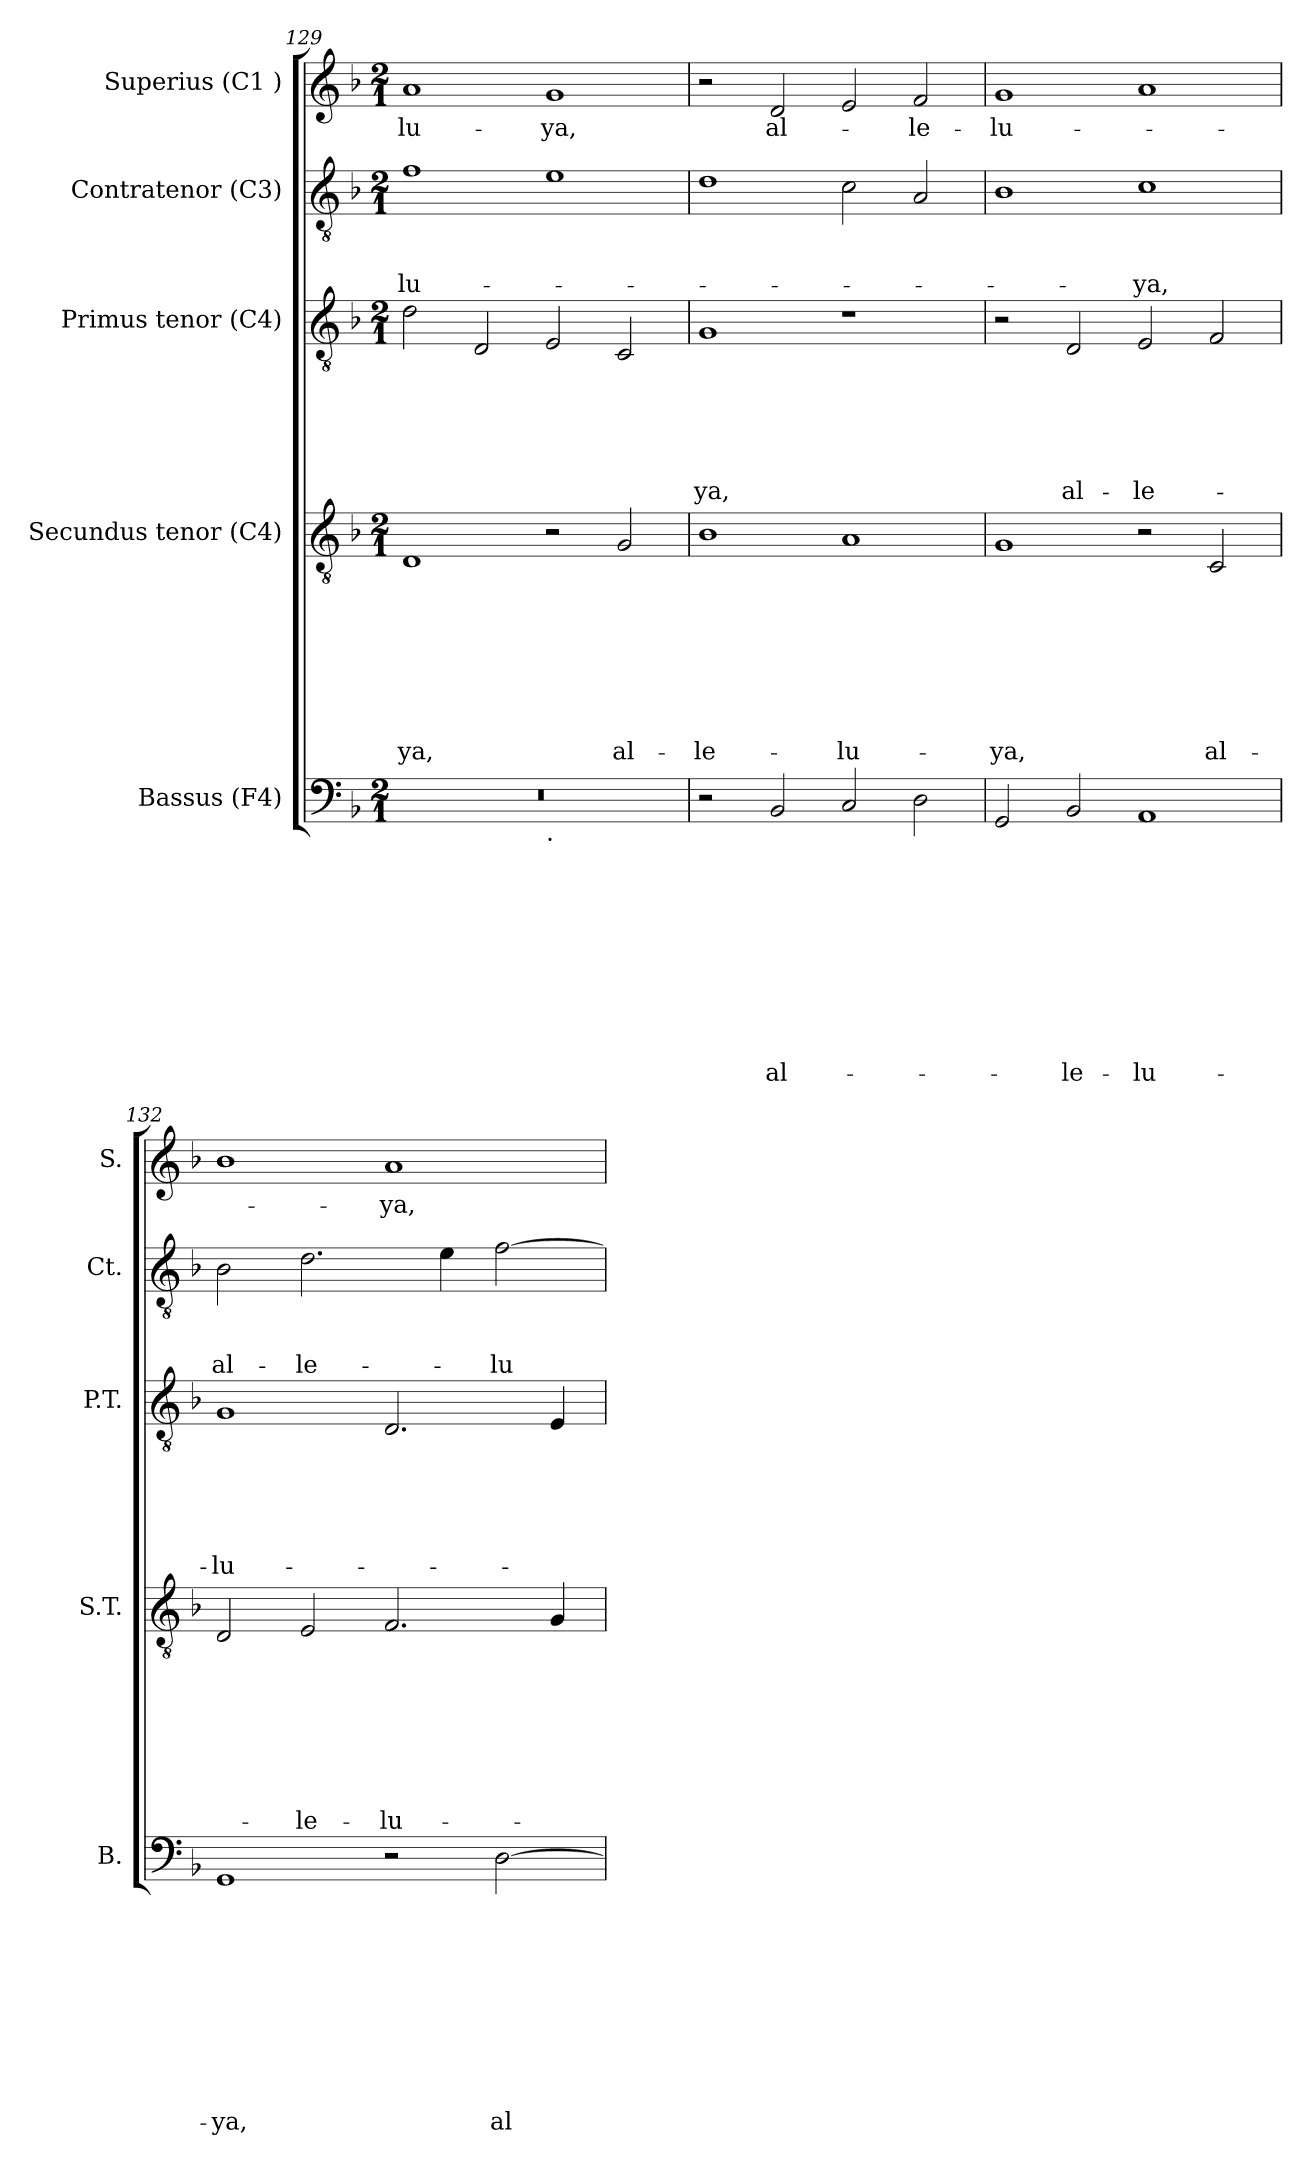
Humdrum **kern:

**kern	**text	**text	**text	**text	**text	**text	**text	**text	**text	**text	**kern	**text	**text	**text	**text	**text	**text	**text	**text	**kern	**text	**text	**text	**text	**text	**text	**kern	**text	**text	**text	**kern	**text
*part5	*part5	*part5	*part5	*part5	*part5	*part5	*part5	*part5	*part5	*part5	*part4	*part4	*part4	*part4	*part4	*part4	*part4	*part4	*part4	*part3	*part3	*part3	*part3	*part3	*part3	*part3	*part2	*part2	*part2	*part2	*part1	*part1
*staff5	*staff5	*staff5	*staff5	*staff5	*staff5	*staff5	*staff5	*staff5	*staff5	*staff5	*staff4	*staff4	*staff4	*staff4	*staff4	*staff4	*staff4	*staff4	*staff4	*staff3	*staff3	*staff3	*staff3	*staff3	*staff3	*staff3	*staff2	*staff2	*staff2	*staff2	*staff1	*staff1
*I"Bassus (F4)	*	*	*	*	*	*	*	*	*	*	*I"Secundus tenor (C4)	*	*	*	*	*	*	*	*	*I"Primus tenor (C4)	*	*	*	*	*	*	*I"Contratenor (C3)	*	*	*	*I"Superius (C1 )	*
*I'B.	*	*	*	*	*	*	*	*	*	*	*I'S.T.	*	*	*	*	*	*	*	*	*I'P.T.	*	*	*	*	*	*	*I'Ct.	*	*	*	*I'S.	*
!!LO:PB:g=z
*clefF4	*	*	*	*	*	*	*	*	*	*	*clefGv2	*	*	*	*	*	*	*	*	*clefGv2	*	*	*	*	*	*	*clefGv2	*	*	*	*clefG2	*
*k[b-]	*	*	*	*	*	*	*	*	*	*	*k[b-]	*	*	*	*	*	*	*	*	*k[b-]	*	*	*	*	*	*	*k[b-]	*	*	*	*k[b-]	*
*F:	*	*	*	*	*	*	*	*	*	*	*F:	*	*	*	*	*	*	*	*	*F:	*	*	*	*	*	*	*F:	*	*	*	*F:	*
*M2/1	*	*	*	*	*	*	*	*	*	*	*M2/1	*	*	*	*	*	*	*	*	*M2/1	*	*	*	*	*	*	*M2/1	*	*	*	*M2/1	*
=129	=129	=129	=129	=129	=129	=129	=129	=129	=129	=129	=129	=129	=129	=129	=129	=129	=129	=129	=129	=129	=129	=129	=129	=129	=129	=129	=129	=129	=129	=129	=129	=129
!	!	!	!	!	!	!	!	!	!	!	!	!	!	!	!	!	!	!	!LO:LY:b	!	!	!	!	!	!	!	!	!	!	!LO:LY:b	!	!LO:LY:b
*^	*	*	*	*	*	*	*	*	*	*	*	*	*	*	*	*	*	*	*	*	*	*	*	*	*	*	*	*	*	*	*	*
0r	1ryy	.	.	.	.	.	.	.	.	.	.	1D	.	.	.	.	.	.	.	-ya,	2d\	.	.	.	.	.	.	1f	.	.	-lu-	1a	-lu-
.	.	.	.	.	.	.	.	.	.	.	.	.	.	.	.	.	.	.	.	.	2D/	.	.	.	.	.	.	.	.	.	.	.	.
!	!LO:TX:b:t=.	!	!	!	!	!	!	!	!	!	!	!	!	!	!	!	!	!	!	!	!	!	!	!	!	!	!	!	!	!	!	!	!
!	!	!	!	!	!	!	!	!	!	!	!	!	!	!	!	!	!	!	!	!	!	!	!	!	!	!	!	!	!	!	!	!	!LO:LY:b
.	1ryy	.	.	.	.	.	.	.	.	.	.	2r	.	.	.	.	.	.	.	.	2E/	.	.	.	.	.	.	1e	.	.	.	1g	-ya,
!	!	!	!	!	!	!	!	!	!	!	!	!	!	!	!	!	!	!	!	!LO:LY:b	!	!	!	!	!	!	!	!	!	!	!	!	!
.	.	.	.	.	.	.	.	.	.	.	.	2G/	.	.	.	.	.	.	.	al-	2C/	.	.	.	.	.	.	.	.	.	.	.	.
=130	=130	=130	=130	=130	=130	=130	=130	=130	=130	=130	=130	=130	=130	=130	=130	=130	=130	=130	=130	=130	=130	=130	=130	=130	=130	=130	=130	=130	=130	=130	=130	=130	=130
!	!	!	!	!	!	!	!	!	!	!	!	!	!	!	!	!	!	!	!	!LO:LY:b	!	!	!	!	!	!	!LO:LY:b	!	!	!	!	!	!
*v	*v	*	*	*	*	*	*	*	*	*	*	*	*	*	*	*	*	*	*	*	*	*	*	*	*	*	*	*	*	*	*	*	*
2r	.	.	.	.	.	.	.	.	.	.	1B-	.	.	.	.	.	.	.	-le-	1G	.	.	.	.	.	-ya,	1d	.	.	.	2r	.
!	!	!	!	!	!	!	!	!	!	!LO:LY:b	!	!	!	!	!	!	!	!	!	!	!	!	!	!	!	!	!	!	!	!	!	!LO:LY:b
2BB-/	.	.	.	.	.	.	.	.	.	al-	.	.	.	.	.	.	.	.	.	.	.	.	.	.	.	.	.	.	.	.	2d/	al-
!	!	!	!	!	!	!	!	!	!	!	!	!	!	!	!	!	!	!	!LO:LY:b	!	!	!	!	!	!	!	!	!	!	!	!	!
2C/	.	.	.	.	.	.	.	.	.	.	1A	.	.	.	.	.	.	.	-lu-	1r	.	.	.	.	.	.	2c\	.	.	.	2e/	.
!	!	!	!	!	!	!	!	!	!	!	!	!	!	!	!	!	!	!	!	!	!	!	!	!	!	!	!	!	!	!	!	!LO:LY:b
2D\	.	.	.	.	.	.	.	.	.	.	.	.	.	.	.	.	.	.	.	.	.	.	.	.	.	.	2A/	.	.	.	2f/	-le-
=131	=131	=131	=131	=131	=131	=131	=131	=131	=131	=131	=131	=131	=131	=131	=131	=131	=131	=131	=131	=131	=131	=131	=131	=131	=131	=131	=131	=131	=131	=131	=131	=131
!	!	!	!	!	!	!	!	!	!	!	!	!	!	!	!	!	!	!	!LO:LY:b	!	!	!	!	!	!	!	!	!	!	!	!	!LO:LY:b
2GG/	.	.	.	.	.	.	.	.	.	.	1G	.	.	.	.	.	.	.	-ya,	2r	.	.	.	.	.	.	1B-	.	.	.	1g	-lu-
!	!	!	!	!	!	!	!	!	!	!LO:LY:b	!	!	!	!	!	!	!	!	!	!	!	!	!	!	!	!LO:LY:b	!	!	!	!	!	!
2BB-/	.	.	.	.	.	.	.	.	.	-le-	.	.	.	.	.	.	.	.	.	2D/	.	.	.	.	.	al-	.	.	.	.	.	.
!	!	!	!	!	!	!	!	!	!	!LO:LY:b	!	!	!	!	!	!	!	!	!	!	!	!	!	!	!	!LO:LY:b	!	!	!	!LO:LY:b	!	!
1AA	.	.	.	.	.	.	.	.	.	-lu-	2r	.	.	.	.	.	.	.	.	2E/	.	.	.	.	.	-le-	1c	.	.	-ya,	1a	.
!	!	!	!	!	!	!	!	!	!	!	!	!	!	!	!	!	!	!	!LO:LY:b	!	!	!	!	!	!	!	!	!	!	!	!	!
.	.	.	.	.	.	.	.	.	.	.	2C/	.	.	.	.	.	.	.	al-	2F/	.	.	.	.	.	.	.	.	.	.	.	.
=132	=132	=132	=132	=132	=132	=132	=132	=132	=132	=132	=132	=132	=132	=132	=132	=132	=132	=132	=132	=132	=132	=132	=132	=132	=132	=132	=132	=132	=132	=132	=132	=132
!	!	!	!	!	!	!	!	!	!	!LO:LY:b	!	!	!	!	!	!	!	!	!	!	!	!	!	!	!	!LO:LY:b	!	!	!	!LO:LY:b	!	!
1GG	.	.	.	.	.	.	.	.	.	-ya,	2D/	.	.	.	.	.	.	.	.	1G	.	.	.	.	.	-lu-	2B-\	.	.	al-	1b-	.
!	!	!	!	!	!	!	!	!	!	!	!	!	!	!	!	!	!	!	!LO:LY:b	!	!	!	!	!	!	!	!	!	!	!LO:LY:b	!	!
.	.	.	.	.	.	.	.	.	.	.	2E/	.	.	.	.	.	.	.	-le-	.	.	.	.	.	.	.	2.d\	.	.	-le-	.	.
!	!	!	!	!	!	!	!	!	!	!	!	!	!	!	!	!	!	!	!LO:LY:b	!	!	!	!	!	!	!	!	!	!	!	!	!LO:LY:b
2r	.	.	.	.	.	.	.	.	.	.	2.F/	.	.	.	.	.	.	.	-lu-	2.D/	.	.	.	.	.	.	.	.	.	.	1a	-ya,
.	.	.	.	.	.	.	.	.	.	.	.	.	.	.	.	.	.	.	.	.	.	.	.	.	.	.	4e\	.	.	.	.	.
!	!	!	!	!	!	!	!	!	!	!LO:LY:b	!	!	!	!	!	!	!	!	!	!	!	!	!	!	!	!	!	!	!	!LO:LY:b	!	!
[<2D\	.	.	.	.	.	.	.	.	.	al-	.	.	.	.	.	.	.	.	.	.	.	.	.	.	.	.	[<2f\	.	.	-lu-	.	.
.	.	.	.	.	.	.	.	.	.	.	4G/	.	.	.	.	.	.	.	.	4E/	.	.	.	.	.	.	.	.	.	.	.	.
=	=	=	=	=	=	=	=	=	=	=	=	=	=	=	=	=	=	=	=	=	=	=	=	=	=	=	=	=	=	=	=	=
*-	*-	*-	*-	*-	*-	*-	*-	*-	*-	*-	*-	*-	*-	*-	*-	*-	*-	*-	*-	*-	*-	*-	*-	*-	*-	*-	*-	*-	*-	*-	*-	*-
